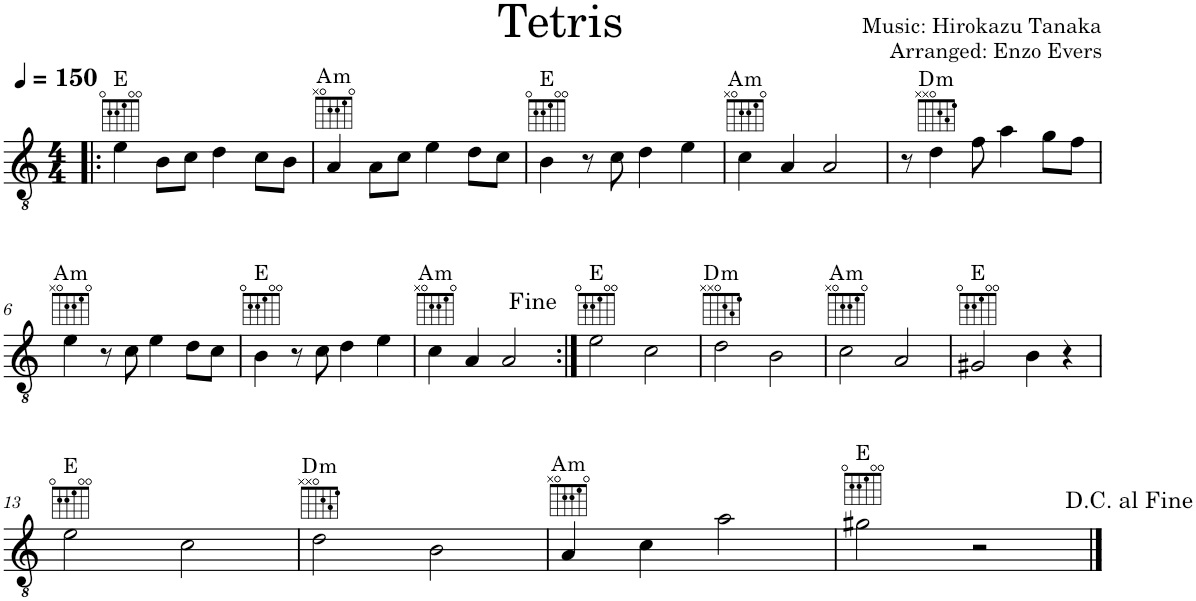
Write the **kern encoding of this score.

**kern	**harte
*part1	*part1
*staff1	*
*I"Classical Guitar	*
*I'Guit.	*
*clefGv2	*
*k[]	*
*M4/4	*
*MM150	*
=1!|:	=1!|:
4e\	E:maj
8B\L	.
8c\J	.
4d\	.
8c\L	.
8B\J	.
=2	=2
!	!LO:H:kt=m
4A/	A:min
8A\L	.
8c\J	.
4e\	.
8d\L	.
8c\J	.
=3	=3
4B\	E:maj
8r	.
8c\	.
4d\	.
4e\	.
=4	=4
!	!LO:H:kt=m
4c\	A:min
4A/	.
2A/	.
=5	=5
8r	.
!	!LO:H:kt=m
4d\	D:min
8f\	.
4a\	.
8g\L	.
8f\J	.
!!LO:LB:g=z
=6	=6
!	!LO:H:kt=m
4e\	A:min
8r	.
8c\	.
4e\	.
8d\L	.
8c\J	.
=7	=7
4B\	E:maj
8r	.
8c\	.
4d\	.
4e\	.
=8	=8
!	!LO:H:kt=m
4c\	A:min
4A/	.
2A/	.
=9:|!	=9:|!
2e\	E:maj
2c\	.
=10	=10
!	!LO:H:kt=m
2d\	D:min
2B\	.
=11	=11
!	!LO:H:kt=m
2c\	A:min
2A/	.
=12	=12
2G#X/	E:maj
4B\	.
4r	.
!!LO:LB:g=z
=13	=13
2e\	E:maj
2c\	.
=14	=14
!	!LO:H:kt=m
2d\	D:min
2B\	.
=15	=15
!	!LO:H:kt=m
4A/	A:min
4c\	.
2a\	.
=16	=16
2g#X\	E:maj
2r	.
==	==
*-	*-
